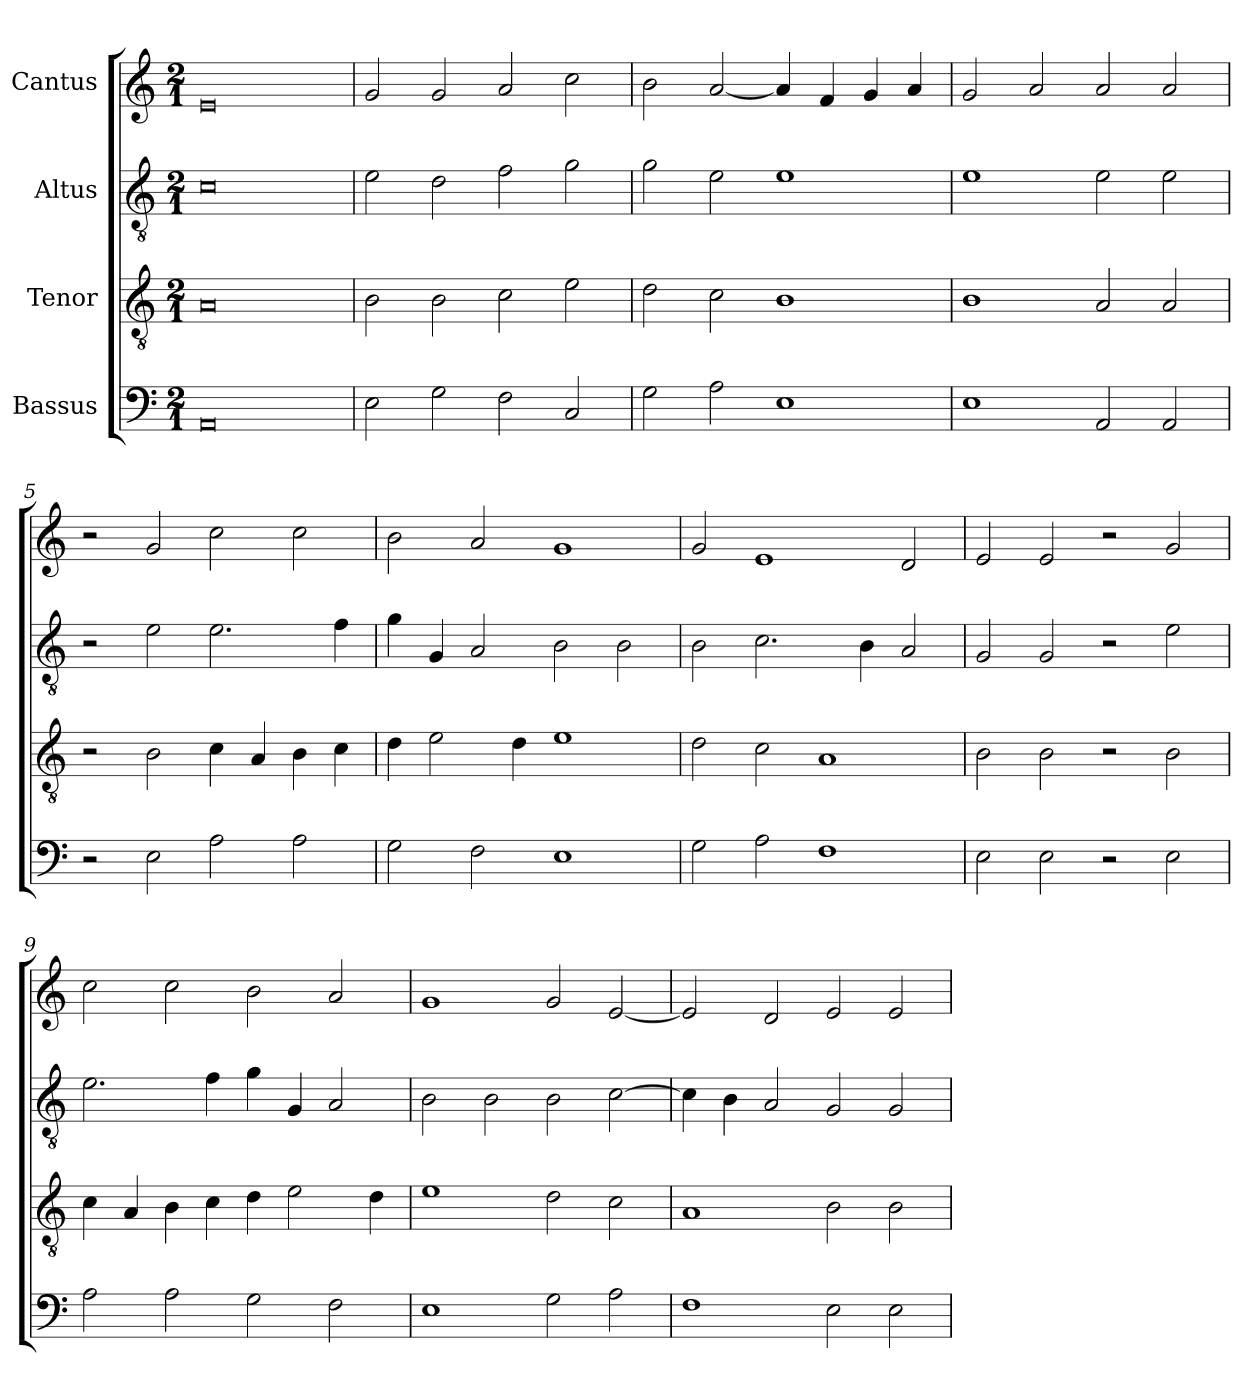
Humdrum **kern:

**kern	**kern	**kern	**kern
*part4	*part3	*part2	*part1
*staff4	*staff3	*staff2	*staff1
*I"Bassus	*I"Tenor	*I"Altus	*I"Cantus
!!LO:PB:g=z
*clefF4	*clefGv2	*clefGv2	*clefG2
*	*ITrd7c12	*ITrd7c12	*
*k[]	*k[]	*k[]	*k[]
*C:	*C:	*C:	*C:
*M2/1	*M2/1	*M2/1	*M2/1
*MM320	*MM320	*MM320	*MM320
=1	=1	=1	=1
0AAi	0AAi	0Ci	0ei
=2	=2	=2	=2
2Ei\	2BBi\	2Ei\	2gi/
2Gi\	2BBi\	2Di\	2gi/
2Fi\	2Ci\	2Fi\	2ai/
2Ci/	2Ei\	2Gi\	2cci\
=3	=3	=3	=3
2Gi\	2Di\	2Gi\	2bi\
2Ai\	2Ci\	2Ei\	[<2ai/
1Ei	1BBi	1Ei	4ai/]
.	.	.	4fi/
.	.	.	4gi/
.	.	.	4ai/
=4	=4	=4	=4
1Ei	1BBi	1Ei	2gi/
.	.	.	2ai/
2AAi/	2AAi/	2Ei\	2ai/
2AAi/	2AAi/	2Ei\	2ai/
=5	=5	=5	=5
2r	2r	2r	2r
2Ei\	2BBi\	2Ei\	2gi/
2Ai\	4Ci\	2.Ei\	2cci\
.	4AAi/	.	.
2Ai\	4BBi\	.	2cci\
.	4Ci\	4Fi\	.
!!LO:LB:g=z
=6	=6	=6	=6
2Gi\	4Di\	4Gi\	2bi\
.	2Ei\	4GGi/	.
2Fi\	.	2AAi/	2ai/
.	4Di\	.	.
1Ei	1Ei	2BBi\	1gi
.	.	2BBi\	.
=7	=7	=7	=7
2Gi\	2Di\	2BBi\	2gi/
2Ai\	2Ci\	2.Ci\	1ei
1Fi	1AAi	.	.
.	.	4BBi\	.
.	.	2AAi/	2di/
=8	=8	=8	=8
2Ei\	2BBi\	2GGi/	2ei/
2Ei\	2BBi\	2GGi/	2ei/
2r	2r	2r	2r
2Ei\	2BBi\	2Ei\	2gi/
=9	=9	=9	=9
2Ai\	4Ci\	2.Ei\	2cci\
.	4AAi/	.	.
2Ai\	4BBi\	.	2cci\
.	4Ci\	4Fi\	.
2Gi\	4Di\	4Gi\	2bi\
.	2Ei\	4GGi/	.
2Fi\	.	2AAi/	2ai/
.	4Di\	.	.
=10	=10	=10	=10
1Ei	1Ei	2BBi\	1gi
.	.	2BBi\	.
2Gi\	2Di\	2BBi\	2gi/
2Ai\	2Ci\	[>2Ci\	[<2ei/
!!LO:LB:g=z
=11	=11	=11	=11
1Fi	1AAi	4Ci\]	2ei/]
.	.	4BBi\	.
.	.	2AAi/	2di/
2Ei\	2BBi\	2GGi/	2ei/
2Ei\	2BBi\	2GGi/	2ei/
=	=	=	=
*-	*-	*-	*-
